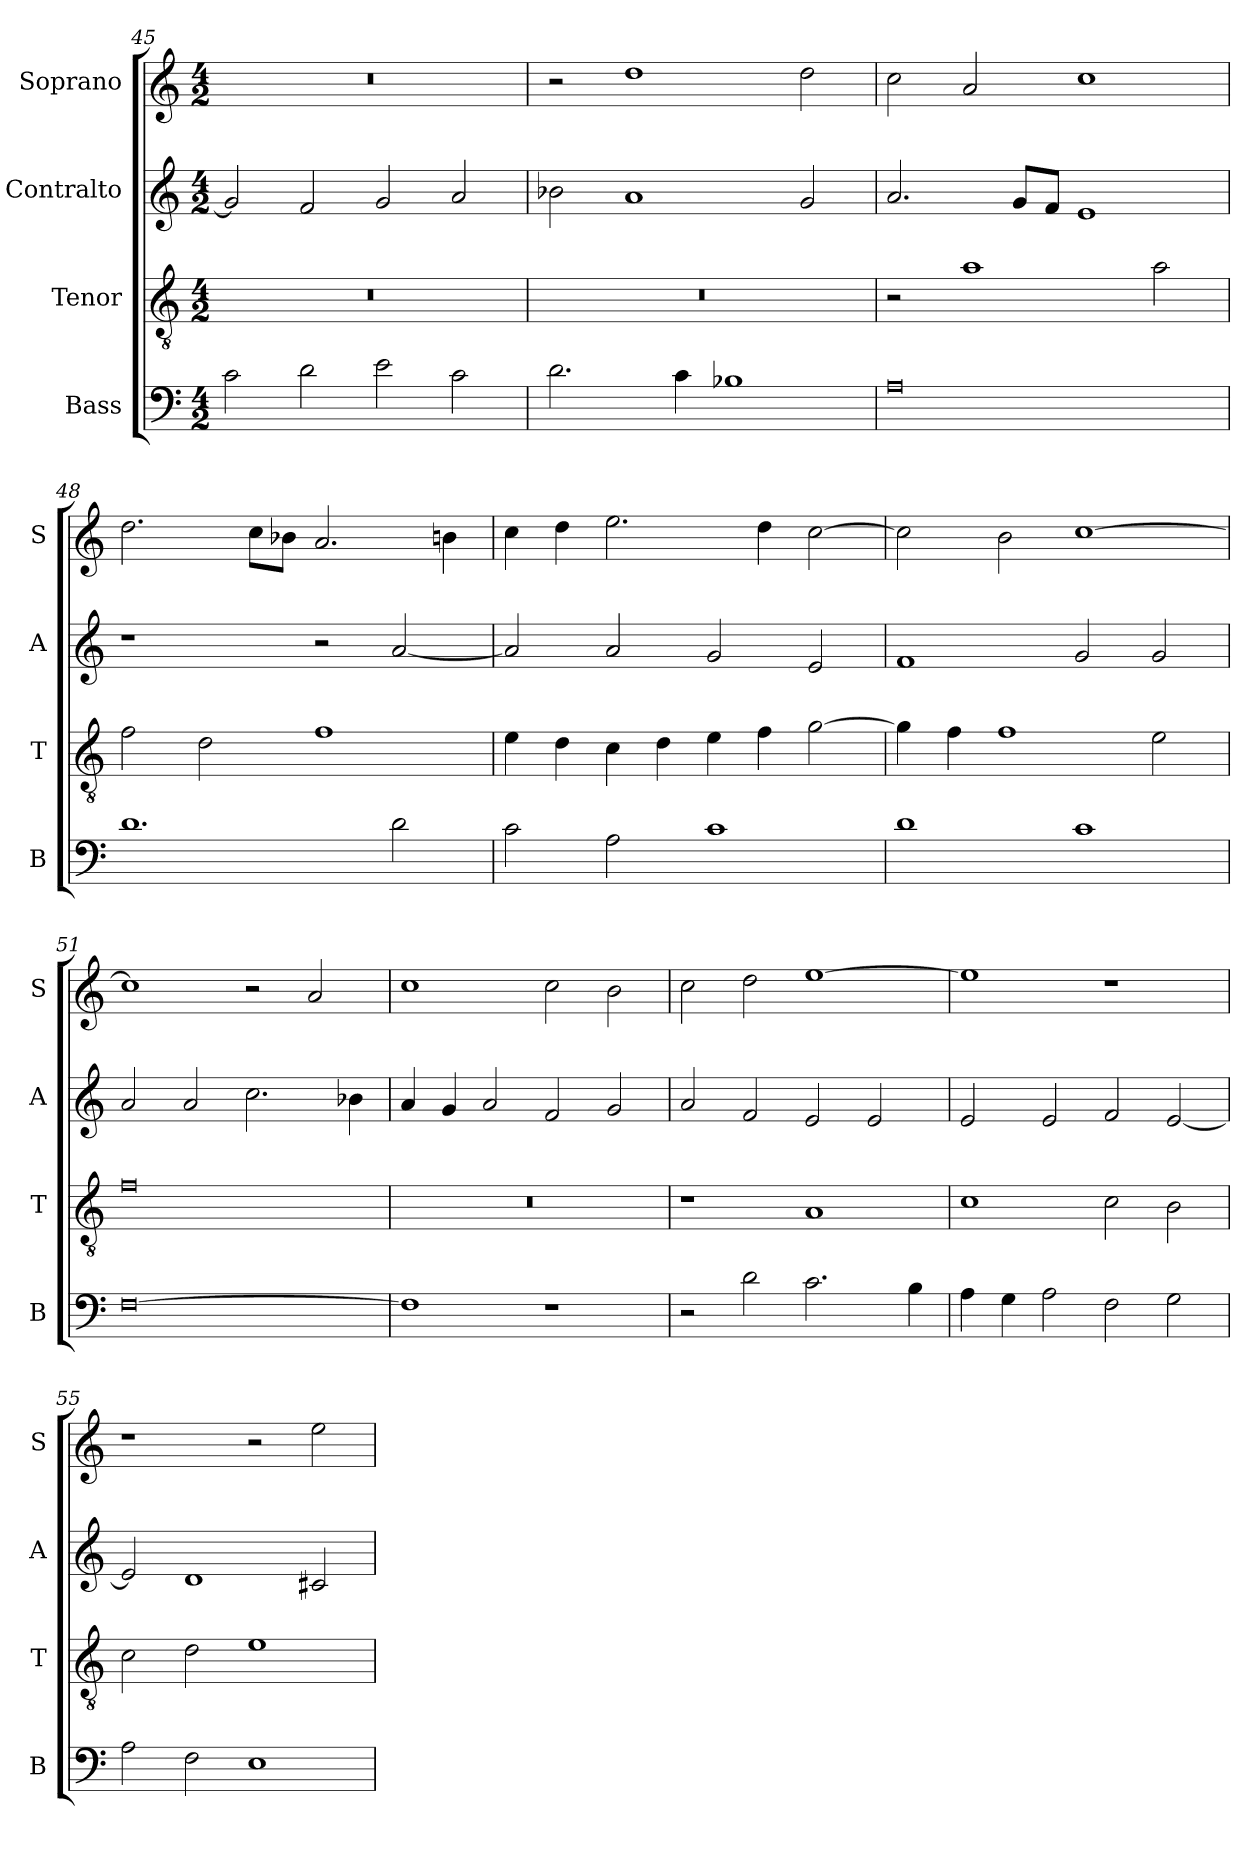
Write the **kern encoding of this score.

**kern	**kern	**kern	**kern
*part4	*part3	*part2	*part1
*staff4	*staff3	*staff2	*staff1
*I"Bass	*I"Tenor	*I"Contralto	*I"Soprano
*I'B	*I'T	*I'A	*I'S
*clefF4	*clefGv2	*clefG2	*clefG2
*k[]	*k[]	*k[]	*k[]
*D:dor	*D:dor	*D:dor	*D:dor
*M4/2	*M4/2	*M4/2	*M4/2
=45	=45	=45	=45
2c	0r	2g]	0r
2d	.	2f	.
2e	.	2g	.
2c	.	2a	.
=46	=46	=46	=46
2.d	0r	2b-X	2r
.	.	1a	1dd
4c	.	.	.
1B-X	.	.	.
.	.	2g	2dd
=47	=47	=47	=47
0A	2r	2.a	2cc
.	1a	.	2a
.	.	8g/L	.
.	.	8f/J	.
.	.	1e	1cc
.	2a	.	.
=48	=48	=48	=48
1.d	2f	1r	2.dd
.	2d	.	.
.	.	.	8cc\L
.	.	.	8b-X\J
.	1f	2r	2.a
2d	.	[2a	.
.	.	.	4bn
=49	=49	=49	=49
2c	4e	2a]	4cc
.	4d	.	4dd
2A	4c	2a	2.ee
.	4d	.	.
1c	4e	2g	.
.	4f	.	4dd
.	[2g	2e	[2cc
=50	=50	=50	=50
1d	4g]	1f	2cc]
.	4f	.	.
.	1f	.	2b
1c	.	2g	[1cc
.	2e	2g	.
=51	=51	=51	=51
[0F	0f	2a	1cc]
.	.	2a	.
.	.	2.cc	2r
.	.	.	2a
.	.	4b-X	.
=52	=52	=52	=52
1F]	0r	4a	1cc
.	.	4g	.
.	.	2a	.
1r	.	2f	2cc
.	.	2g	2b
=53	=53	=53	=53
2r	1r	2a	2cc
2d	.	2f	2dd
2.c	1A	2e	[1ee
.	.	2e	.
4B	.	.	.
=54	=54	=54	=54
4A	1c	2e	1ee]
4G	.	.	.
2A	.	2e	.
2F	2c	2f	1r
2G	2B	[2e	.
=55	=55	=55	=55
2A	2c	2e]	1r
2F	2d	1d	.
1E	1e	.	2r
.	.	2c#X	2ee
=	=	=	=
*-	*-	*-	*-
